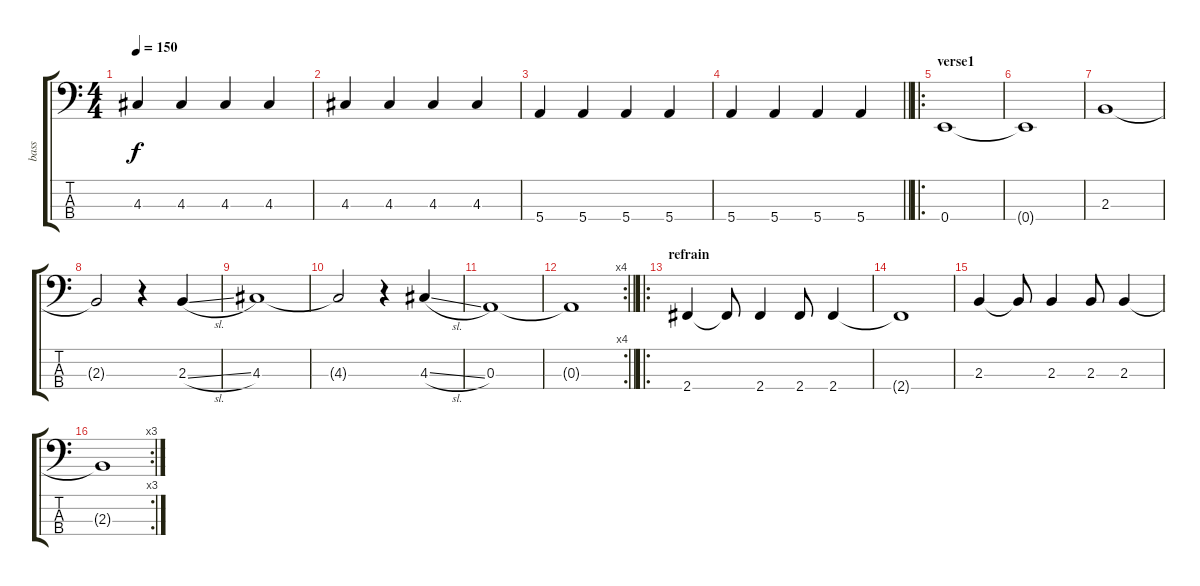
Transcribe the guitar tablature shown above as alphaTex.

\track ("bass" "bass") {instrument electricbassfinger}
\staff {score tabs}
\tuning (G2 D2 A1 E1) {hide}
\ts (4 4)
\tempo 150
\clef f4
\ks c
4.3.4{dy f} 4.3.4 4.3.4 4.3.4 |
4.3.4 4.3.4 4.3.4 4.3.4 |
5.4.4 5.4.4 5.4.4 5.4.4 |
\barLineRight lightlight
5.4.4 5.4.4 5.4.4 5.4.4 |
\ro
\section ("" "verse1")
0.4.1 |
0.4{t}.1 |
2.3.1 |
2.3{t}.2 r.4 2.3{sl}.4 |
4.3.1 |
4.3{t}.2 r.4 4.3{sl}.4 |
0.3.1 |
\rc 4
\barLineRight lightlight
0.3{t}.1 |
\ro
\section ("" "refrain")
2.4.4 2.4{t}.8 2.4.4 2.4.8 2.4.4 |
2.4{t}.1 |
2.3.4 2.3{t}.8 2.3.4 2.3.8 2.3.4 |
\rc 3
2.3{t}.1
